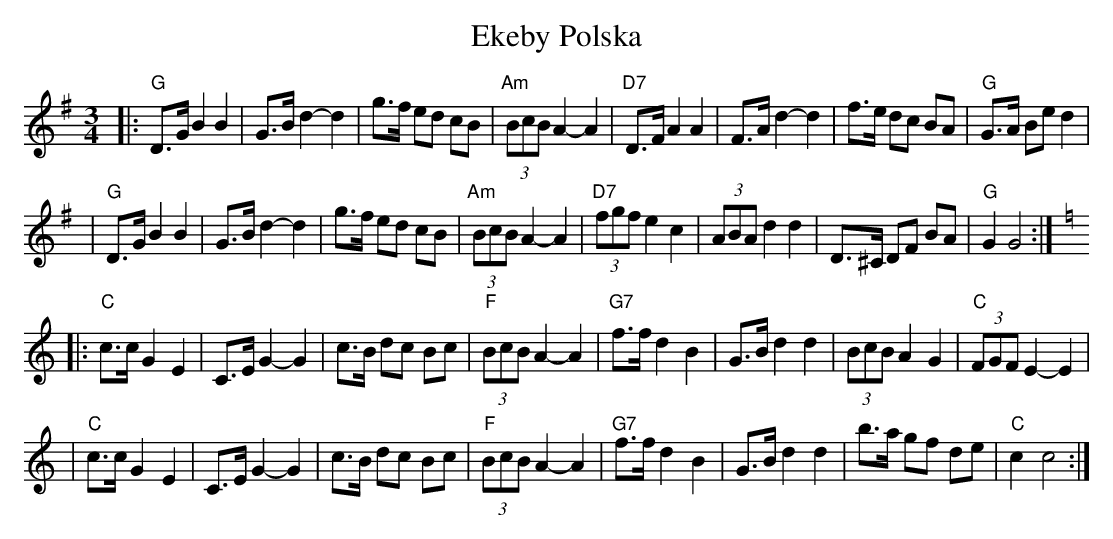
X:1
T: Ekeby Polska
M: 3/4
L: 1/8
K: G
|: "G"D>G B2 B2 | G>B d2- d2 | g>f ed cB | "Am"(3BcB A2- A2 \
| "D7"D>F A2 A2 | F>A d2- d2 | f>e dc BA | "G"G>A Be d2 |
| "G"D>G B2 B2 | G>B d2- d2 | g>f ed cB | "Am"(3BcB A2- A2 \
| "D7"(3fgf e2 c2 | (3ABA d2 d2 | D>^C DF BA | "G"G2 G4 :|[K:C]
|: "C"c>c G2 E2 | C>E G2- G2 | c>B dc Bc | "F"(3BcB A2- A2 \
| "G7"f>f d2 B2 | G>B d2 d2 | (3BcB A2 G2 | "C"(3FGF E2- E2 |
| "C"c>c G2 E2 | C>E G2- G2 | c>B dc Bc | "F"(3BcB A2- A2 \
| "G7"f>f d2 B2 | G>B d2 d2 | b>a gf de | "C"c2 c4 :|
